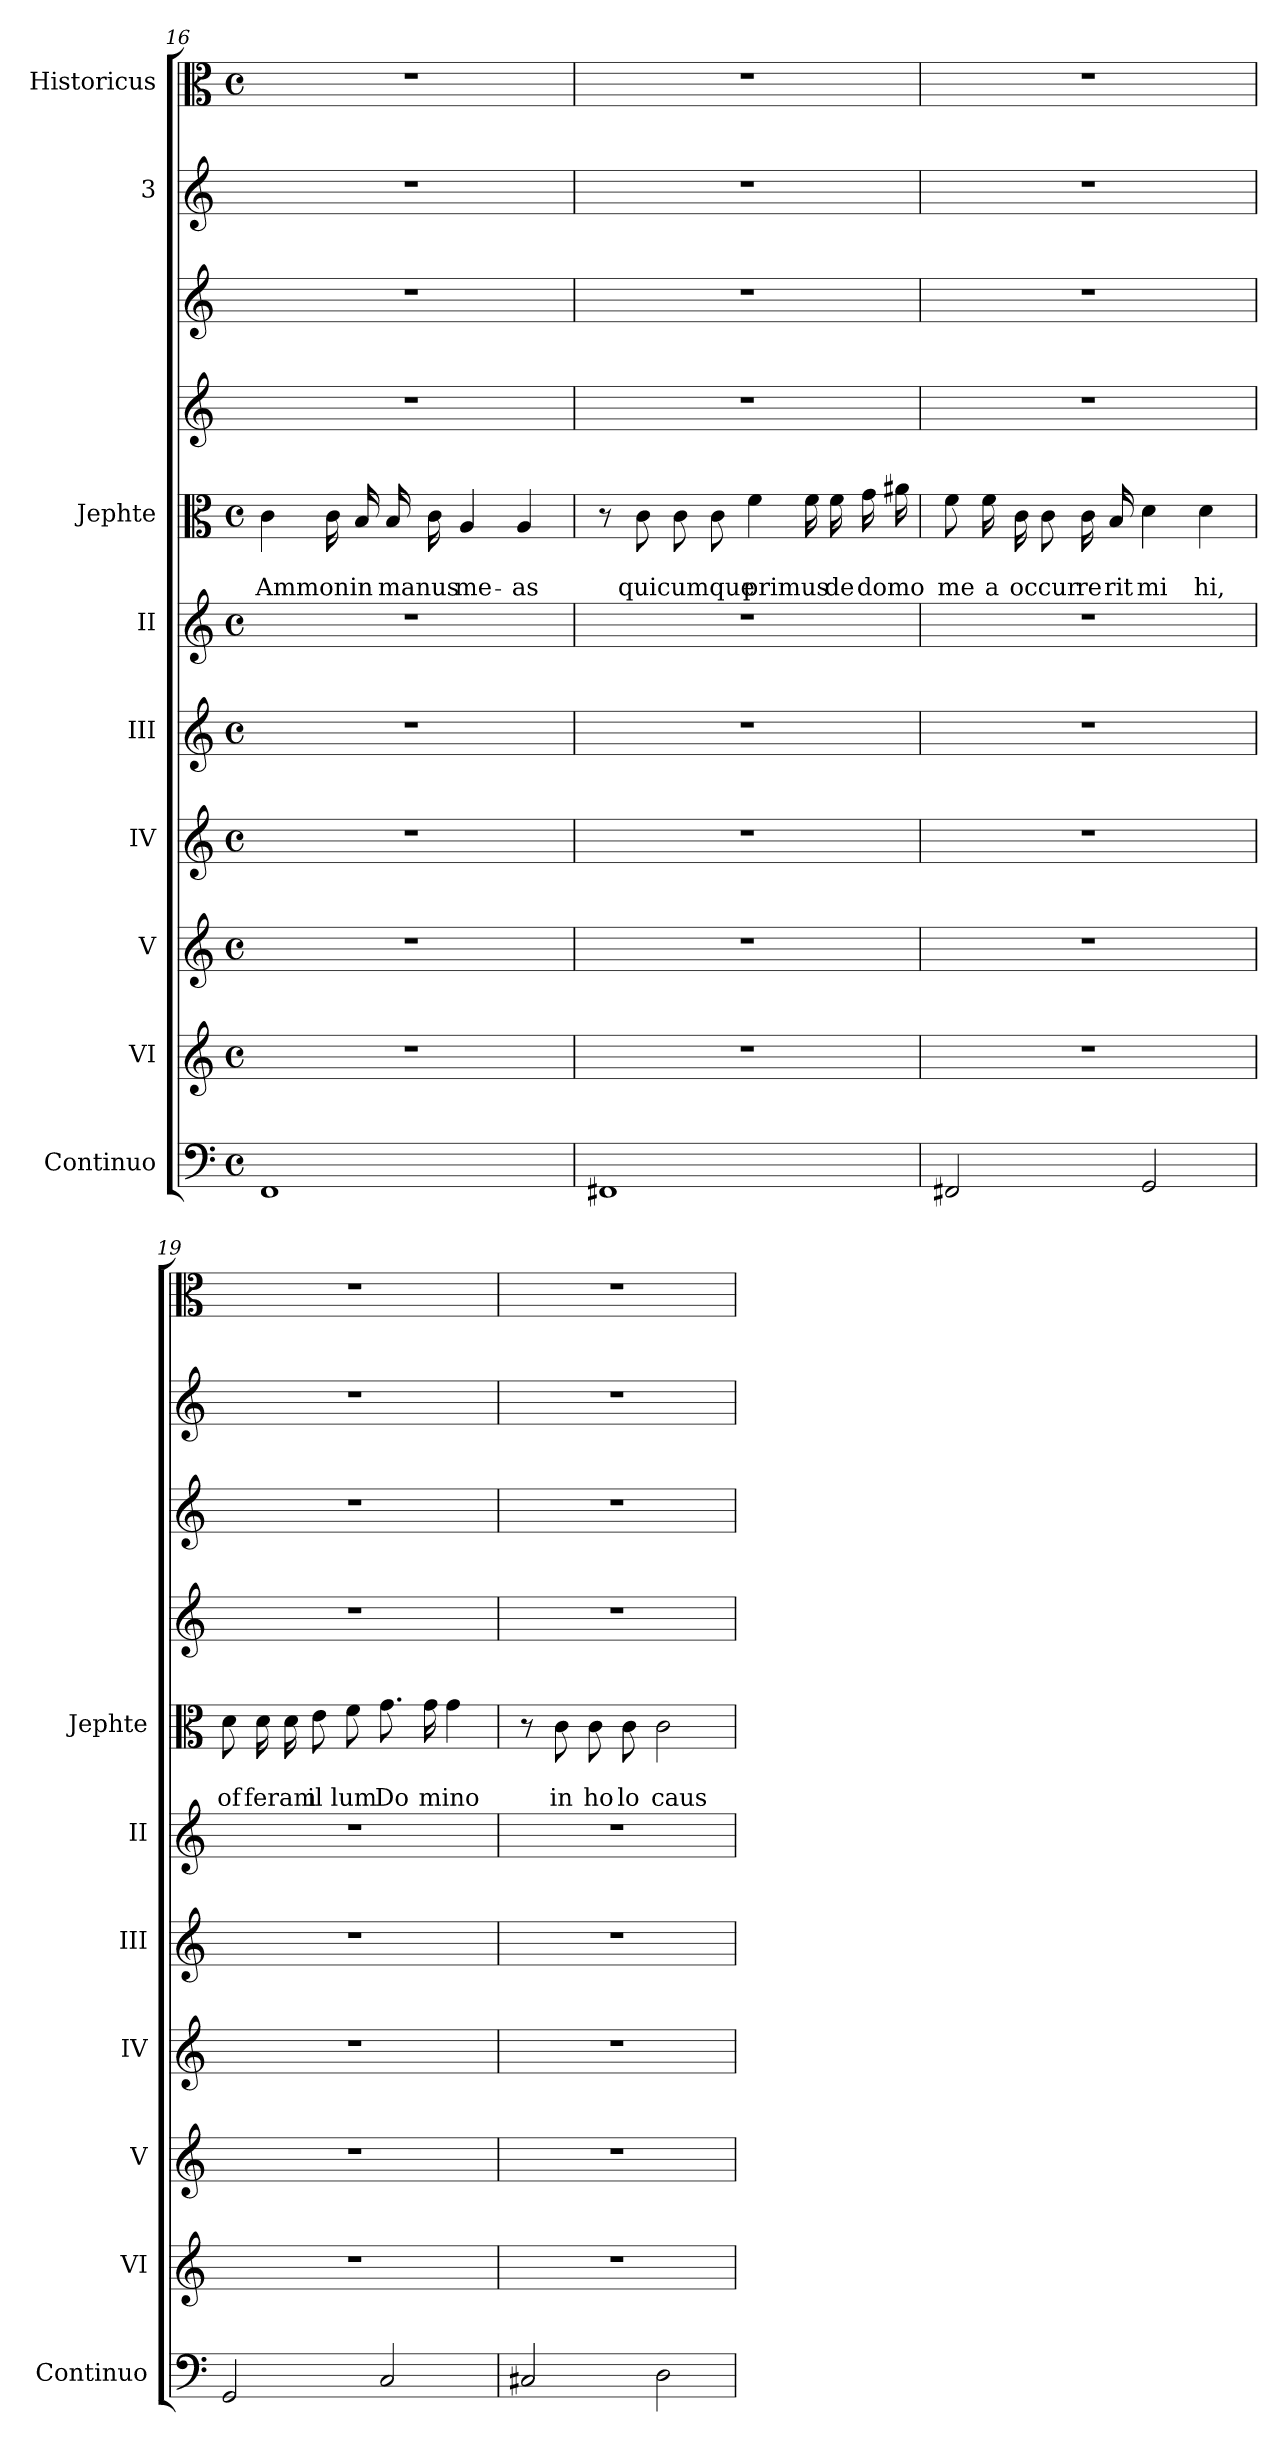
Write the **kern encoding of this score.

**kern	**kern	**kern	**kern	**kern	**kern	**kern	**text	**text	**kern	**kern	**kern	**kern
*part11	*part10	*part9	*part8	*part7	*part6	*part5	*part5	*part5	*part4	*part3	*part2	*part1
*staff11	*staff10	*staff9	*staff8	*staff7	*staff6	*staff5	*staff5	*staff5	*staff4	*staff3	*staff2	*staff1
*I"Continuo	*I"VI	*I"V	*I"IV	*I"III	*I"II	*I"Jephte	*	*	*	*	*I"3	*I"Historicus
*I'Continuo	*I'VI	*I'V	*I'IV	*I'III	*I'II	*I'Jephte	*	*	*	*	*	*
*clefF4	*clefG2	*clefG2	*clefG2	*clefG2	*clefG2	*clefC3	*	*	*clefG2	*clefG2	*clefG2	*clefC3
*k[]	*k[]	*k[]	*k[]	*k[]	*k[]	*k[]	*	*	*k[]	*k[]	*k[]	*k[]
*C:	*C:	*C:	*C:	*C:	*C:	*C:	*	*	*C:	*C:	*C:	*C:
*M4/4	*M4/4	*M4/4	*M4/4	*M4/4	*M4/4	*M4/4	*	*	*	*	*	*M4/4
*met(c)	*met(c)	*met(c)	*met(c)	*met(c)	*met(c)	*met(c)	*	*	*	*	*	*met(c)
=16	=16	=16	=16	=16	=16	=16	=16	=16	=16	=16	=16	=16
!	!	!	!	!	!	!	!	!LO:LY:b	!	!	!	!
1FF	1r	1r	1r	1r	1r	4c\	.	Ammon	1r	1r	1r	1r
.	.	.	.	.	.	16c\	.	.	.	.	.	.
!	!	!	!	!	!	!	!	!LO:LY:b	!	!	!	!
.	.	.	.	.	.	16B/	.	in	.	.	.	.
!	!	!	!	!	!	!	!	!LO:LY:b	!	!	!	!
.	.	.	.	.	.	16B/	.	manus	.	.	.	.
.	.	.	.	.	.	16c\	.	.	.	.	.	.
!	!	!	!	!	!	!	!	!LO:LY:b	!	!	!	!
.	.	.	.	.	.	4A/	.	me-	.	.	.	.
!	!	!	!	!	!	!	!	!LO:LY:b	!	!	!	!
.	.	.	.	.	.	4A/	.	-as	.	.	.	.
=17	=17	=17	=17	=17	=17	=17	=17	=17	=17	=17	=17	=17
1FF#X	1r	1r	1r	1r	1r	8r	.	.	1r	1r	1r	1r
!	!	!	!	!	!	!	!	!LO:LY:b	!	!	!	!
.	.	.	.	.	.	8c\	.	quicumque	.	.	.	.
.	.	.	.	.	.	8c\	.	.	.	.	.	.
.	.	.	.	.	.	8c\	.	.	.	.	.	.
!	!	!	!	!	!	!	!	!LO:LY:b	!	!	!	!
.	.	.	.	.	.	4f\	.	primus	.	.	.	.
.	.	.	.	.	.	16f\	.	.	.	.	.	.
!	!	!	!	!	!	!	!	!LO:LY:b	!	!	!	!
.	.	.	.	.	.	16f\	.	de	.	.	.	.
!	!	!	!	!	!	!	!	!LO:LY:b	!	!	!	!
.	.	.	.	.	.	16g\	.	domo	.	.	.	.
.	.	.	.	.	.	16a#\	.	.	.	.	.	.
!!LO:LB:g=z
=18	=18	=18	=18	=18	=18	=18	=18	=18	=18	=18	=18	=18
!	!	!	!	!	!	!	!	!LO:LY:b	!	!	!	!
2FF#X/	1r	1r	1r	1r	1r	8f\	.	me	1r	1r	1r	1r
!	!	!	!	!	!	!	!	!LO:LY:b	!	!	!	!
.	.	.	.	.	.	16f\	.	a	.	.	.	.
!	!	!	!	!	!	!	!	!LO:LY:b	!	!	!	!
.	.	.	.	.	.	16c\	.	occur	.	.	.	.
.	.	.	.	.	.	8c\	.	.	.	.	.	.
!	!	!	!	!	!	!	!	!LO:LY:b	!	!	!	!
.	.	.	.	.	.	16c\	.	re	.	.	.	.
!	!	!	!	!	!	!	!	!LO:LY:b	!	!	!	!
.	.	.	.	.	.	16B/	.	rit	.	.	.	.
!	!	!	!	!	!	!	!	!LO:LY:b	!	!	!	!
2GG/	.	.	.	.	.	4d\	.	mi	.	.	.	.
!	!	!	!	!	!	!	!	!LO:LY:b	!	!	!	!
.	.	.	.	.	.	4d\	.	hi,	.	.	.	.
=19	=19	=19	=19	=19	=19	=19	=19	=19	=19	=19	=19	=19
!	!	!	!	!	!	!	!	!LO:LY:b	!	!	!	!
2GG/	1r	1r	1r	1r	1r	8d\	.	of	1r	1r	1r	1r
!	!	!	!	!	!	!	!	!LO:LY:b	!	!	!	!
.	.	.	.	.	.	16d\	.	feram	.	.	.	.
.	.	.	.	.	.	16d\	.	.	.	.	.	.
!	!	!	!	!	!	!	!	!LO:LY:b	!	!	!	!
.	.	.	.	.	.	8e\	.	il	.	.	.	.
!	!	!	!	!	!	!	!	!LO:LY:b	!	!	!	!
.	.	.	.	.	.	8f\	.	lum	.	.	.	.
!	!	!	!	!	!	!	!	!LO:LY:b	!	!	!	!
2C/	.	.	.	.	.	8.g\	.	Do	.	.	.	.
!	!	!	!	!	!	!	!	!LO:LY:b	!	!	!	!
.	.	.	.	.	.	16g\	.	mino	.	.	.	.
.	.	.	.	.	.	4g\	.	.	.	.	.	.
=20	=20	=20	=20	=20	=20	=20	=20	=20	=20	=20	=20	=20
2C#X/	1r	1r	1r	1r	1r	8r	.	.	1r	1r	1r	1r
!	!	!	!	!	!	!	!	!LO:LY:b	!	!	!	!
.	.	.	.	.	.	8c\	.	in	.	.	.	.
!	!	!	!	!	!	!	!	!LO:LY:b	!	!	!	!
.	.	.	.	.	.	8c\	.	ho	.	.	.	.
!	!	!	!	!	!	!	!	!LO:LY:b	!	!	!	!
.	.	.	.	.	.	8c\	.	lo	.	.	.	.
!	!	!	!	!	!	!	!	!LO:LY:b	!	!	!	!
2D\	.	.	.	.	.	2c\	.	caus	.	.	.	.
=	=	=	=	=	=	=	=	=	=	=	=	=
*-	*-	*-	*-	*-	*-	*-	*-	*-	*-	*-	*-	*-
